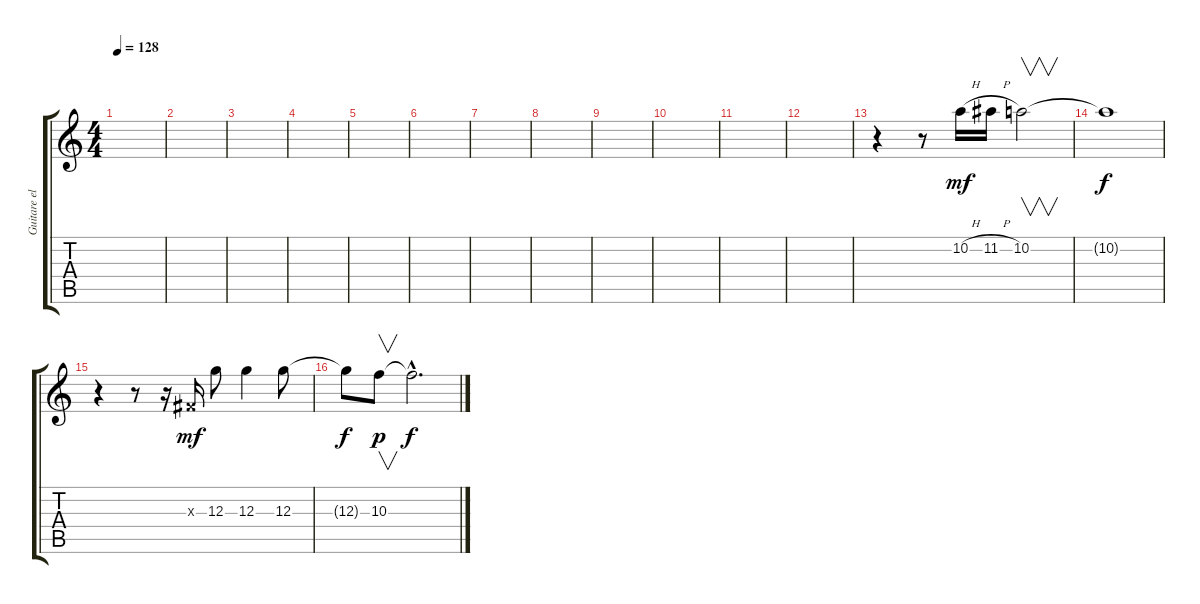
\track ("Guitare elec 1" "Guitare el") {instrument distortionguitar}
\staff {score tabs}
\tuning (E4 B3 G3 D3 A2 E2) {hide}
\ts (4 4)
\tempo 128
\clef g2
\ks c
|
|
|
|
|
|
|
|
|
|
|
|
r.4 r.8 10.2{h}.16{dy mf instrument electricguitarjazz} 11.2{h}.16 10.2.2{v} |
10.2{t}.1{dy f} |
r.4 r.8 r.16 -1.3{x}.16{dy mf} 12.3.8 12.3.4 12.3.8 |
12.3{t}.8{dy f} 10.3.8{v dy p} 10.3{hac t}.2{d dy f}
